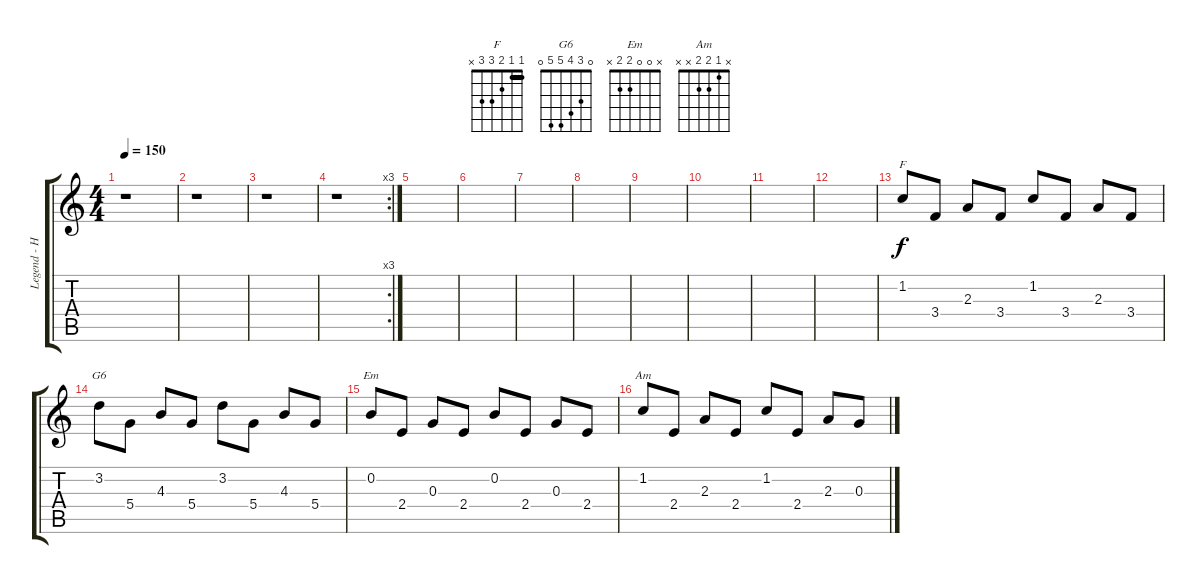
\track ("Legend - Harmony" "Legend - H") {instrument electricguitarclean}
\staff {score tabs}
\tuning (E4 B3 G3 D3 A2 E2) {hide}
\chord ("F" 1 1 2 3 3 x) {barre 1}
\chord ("G6" 0 3 4 5 5 0)
\chord ("Em" x 0 0 2 2 x)
\chord ("Am" x 1 2 2 x x)
\ts (4 4)
\tempo 150
\clef g2
\ks c
r.1{dy f instrument electricguitarclean} |
r.1 |
r.1 |
\rc 3
r.1 |
|
|
|
|
|
|
|
|
1.2.8{ch "F"} 3.4.8 2.3.8 3.4.8 1.2.8 3.4.8 2.3.8 3.4.8 |
3.2.8{ch "G6"} 5.4.8 4.3.8 5.4.8 3.2.8 5.4.8 4.3.8 5.4.8 |
0.2.8{ch "Em"} 2.4.8 0.3.8 2.4.8 0.2.8 2.4.8 0.3.8 2.4.8 |
1.2.8{ch "Am"} 2.4.8 2.3.8 2.4.8 1.2.8 2.4.8 2.3.8 0.3.8
